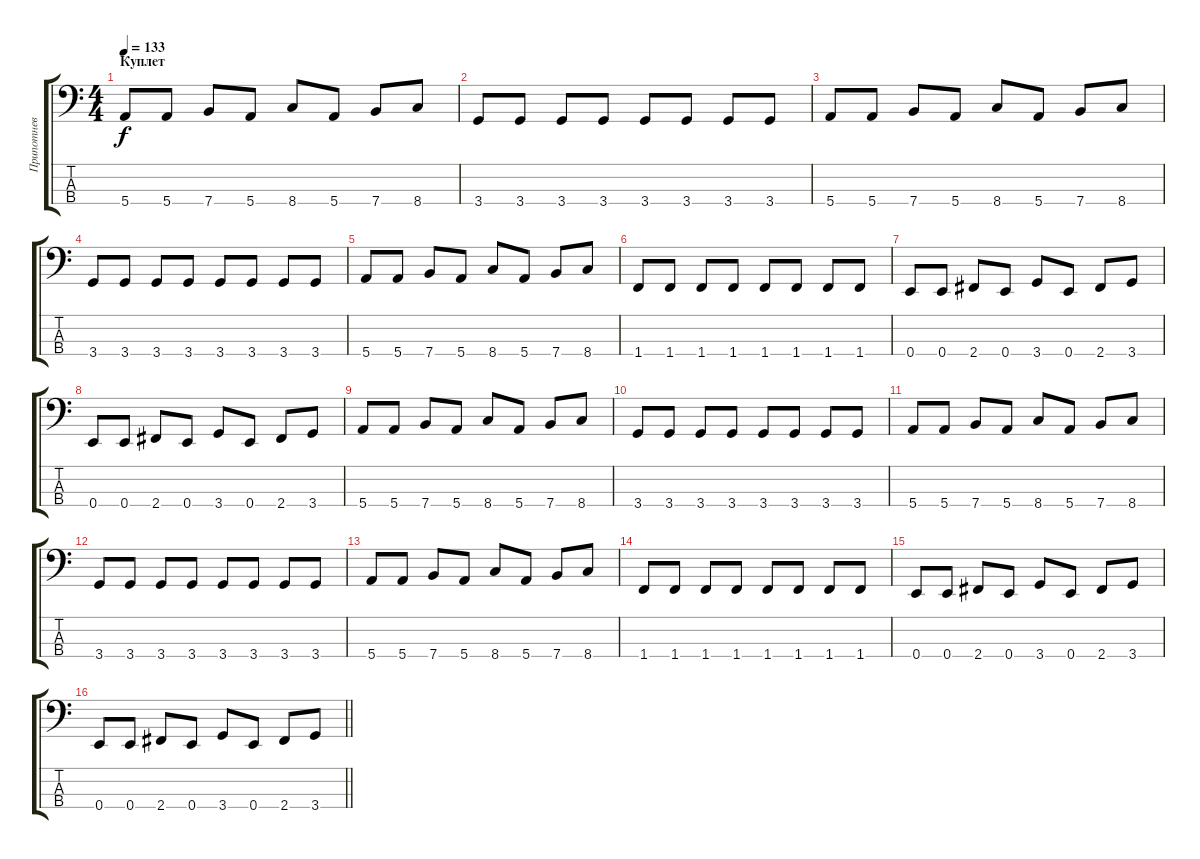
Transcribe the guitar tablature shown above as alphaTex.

\track ("Припотнев" "Припотнев") {instrument electricbasspick}
\staff {score tabs}
\tuning (G2 D2 A1 E1) {hide}
\ts (4 4)
\section ("" "Куплет")
\tempo 133
\clef f4
\ks c
5.4.8{dy f} 5.4.8 7.4.8 5.4.8 8.4.8 5.4.8 7.4.8 8.4.8 |
3.4.8 3.4.8 3.4.8 3.4.8 3.4.8 3.4.8 3.4.8 3.4.8 |
5.4.8 5.4.8 7.4.8 5.4.8 8.4.8 5.4.8 7.4.8 8.4.8 |
3.4.8 3.4.8 3.4.8 3.4.8 3.4.8 3.4.8 3.4.8 3.4.8 |
5.4.8 5.4.8 7.4.8 5.4.8 8.4.8 5.4.8 7.4.8 8.4.8 |
1.4.8 1.4.8 1.4.8 1.4.8 1.4.8 1.4.8 1.4.8 1.4.8 |
0.4.8 0.4.8 2.4.8 0.4.8 3.4.8 0.4.8 2.4.8 3.4.8 |
0.4.8 0.4.8 2.4.8 0.4.8 3.4.8 0.4.8 2.4.8 3.4.8 |
5.4.8 5.4.8 7.4.8 5.4.8 8.4.8 5.4.8 7.4.8 8.4.8 |
3.4.8 3.4.8 3.4.8 3.4.8 3.4.8 3.4.8 3.4.8 3.4.8 |
5.4.8 5.4.8 7.4.8 5.4.8 8.4.8 5.4.8 7.4.8 8.4.8 |
3.4.8 3.4.8 3.4.8 3.4.8 3.4.8 3.4.8 3.4.8 3.4.8 |
5.4.8 5.4.8 7.4.8 5.4.8 8.4.8 5.4.8 7.4.8 8.4.8 |
1.4.8 1.4.8 1.4.8 1.4.8 1.4.8 1.4.8 1.4.8 1.4.8 |
0.4.8 0.4.8 2.4.8 0.4.8 3.4.8 0.4.8 2.4.8 3.4.8 |
\barLineRight lightlight
0.4.8 0.4.8 2.4.8 0.4.8 3.4.8 0.4.8 2.4.8 3.4.8
